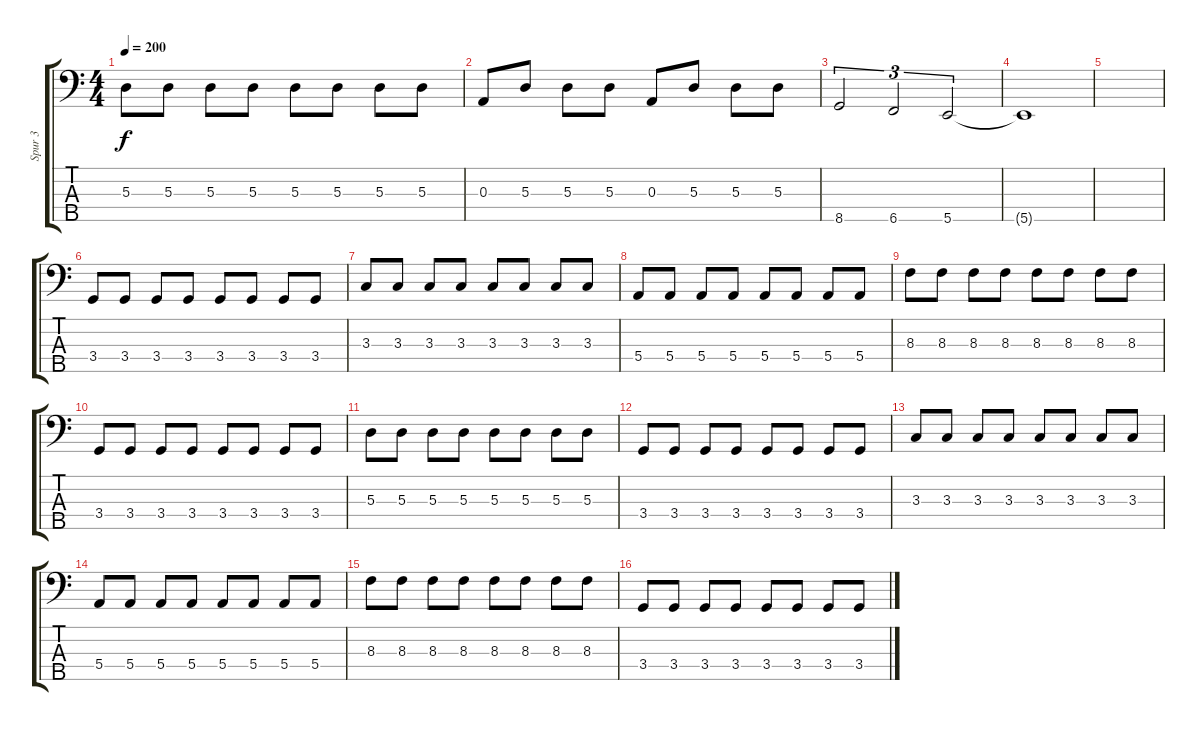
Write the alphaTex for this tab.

\track ("Spur 3" "Spur 3") {instrument electricbasspick}
\staff {score tabs}
\tuning (G2 D2 A1 E1 B0) {hide}
\ts (4 4)
\tempo 200
\clef f4
\ks c
5.3.8{dy f} 5.3.8 5.3.8 5.3.8 5.3.8 5.3.8 5.3.8 5.3.8 |
0.3.8 5.3.8 5.3.8 5.3.8 0.3.8 5.3.8 5.3.8 5.3.8 |
8.5.2{tu (3 2)} 6.5.2{tu (3 2)} 5.5.2{tu (3 2)} |
5.5{t}.1 |
|
3.4.8 3.4.8 3.4.8 3.4.8 3.4.8 3.4.8 3.4.8 3.4.8 |
3.3.8 3.3.8 3.3.8 3.3.8 3.3.8 3.3.8 3.3.8 3.3.8 |
5.4.8 5.4.8 5.4.8 5.4.8 5.4.8 5.4.8 5.4.8 5.4.8 |
8.3.8 8.3.8 8.3.8 8.3.8 8.3.8 8.3.8 8.3.8 8.3.8 |
3.4.8 3.4.8 3.4.8 3.4.8 3.4.8 3.4.8 3.4.8 3.4.8 |
5.3.8 5.3.8 5.3.8 5.3.8 5.3.8 5.3.8 5.3.8 5.3.8 |
3.4.8 3.4.8 3.4.8 3.4.8 3.4.8 3.4.8 3.4.8 3.4.8 |
3.3.8 3.3.8 3.3.8 3.3.8 3.3.8 3.3.8 3.3.8 3.3.8 |
5.4.8 5.4.8 5.4.8 5.4.8 5.4.8 5.4.8 5.4.8 5.4.8 |
8.3.8 8.3.8 8.3.8 8.3.8 8.3.8 8.3.8 8.3.8 8.3.8 |
3.4.8 3.4.8 3.4.8 3.4.8 3.4.8 3.4.8 3.4.8 3.4.8
